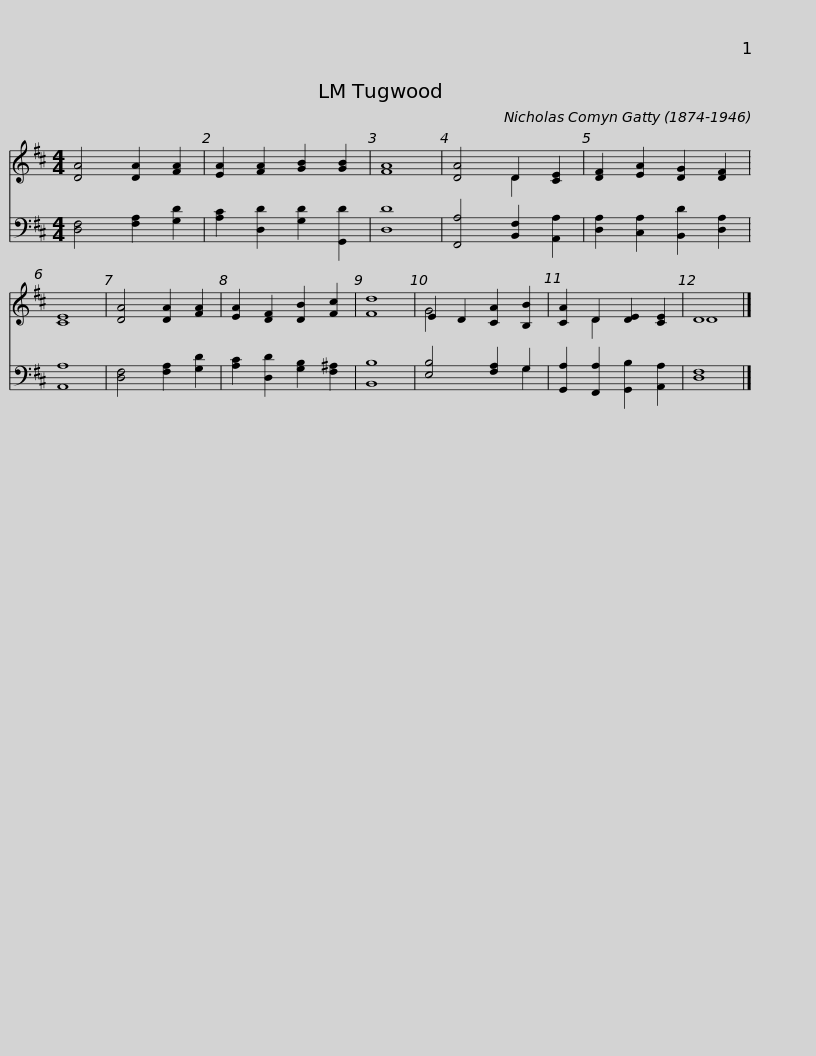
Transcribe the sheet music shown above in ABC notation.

X:1
%%score ( 1 2 ) ( 3 4 )
L:1/8
M:4/4
I:linebreak $
K:D
V:1 treble
V:2 treble
V:3 bass
V:4 bass
V:1
 [DA]4 [DA]2 [FA]2 | [EA]2 [FA]2 [GB]2 [GB]2 | [FA]8 | [DA]4 D2 [CE]2 | [DF]2 [EA]2 [DG]2 [DF]2 | %5
 [CE]8 | [DA]4 [DA]2 [FA]2 | [EA]2 [DF]2 [DB]2 [Fc]2 |$ [Fd]8 | E2 D2 [CA]2 [B,B]2 | %10
 [CA]2 D2 [DE]2 [CE]2 | D8 |] %12
V:2
 x8 | x8 | x8 | x4 D2 x2 | x8 | %5
 x8 | x8 | x8 |$ x8 | G4 x4 | %10
 x2 D2 x4 | D8 |] %12
V:3
 [D,F,]4 [F,A,]2 [G,D]2 | [A,C]2 [D,D]2 [G,D]2 [G,,D]2 | [D,D]8 | [F,,A,]4 [B,,F,]2 [A,,A,]2 | [D,A,]2 [C,A,]2 [B,,D]2 [D,A,]2 | %5
 [A,,A,]8 | [D,F,]4 [F,A,]2 [G,D]2 | [A,C]2 [D,D]2 [G,B,]2 [F,^A,]2 |$ [B,,B,]8 | [E,B,]4 [F,A,]2 G,2 | %10
 [G,,A,]2 [F,,A,]2 [G,,B,]2 [A,,A,]2 | [D,F,]8 |] %12
V:4
 x8 | x8 | x8 | x8 | x8 | %5
 x8 | x8 | x8 |$ x8 | x6 G,2 | %10
 x8 | x8 |] %12
